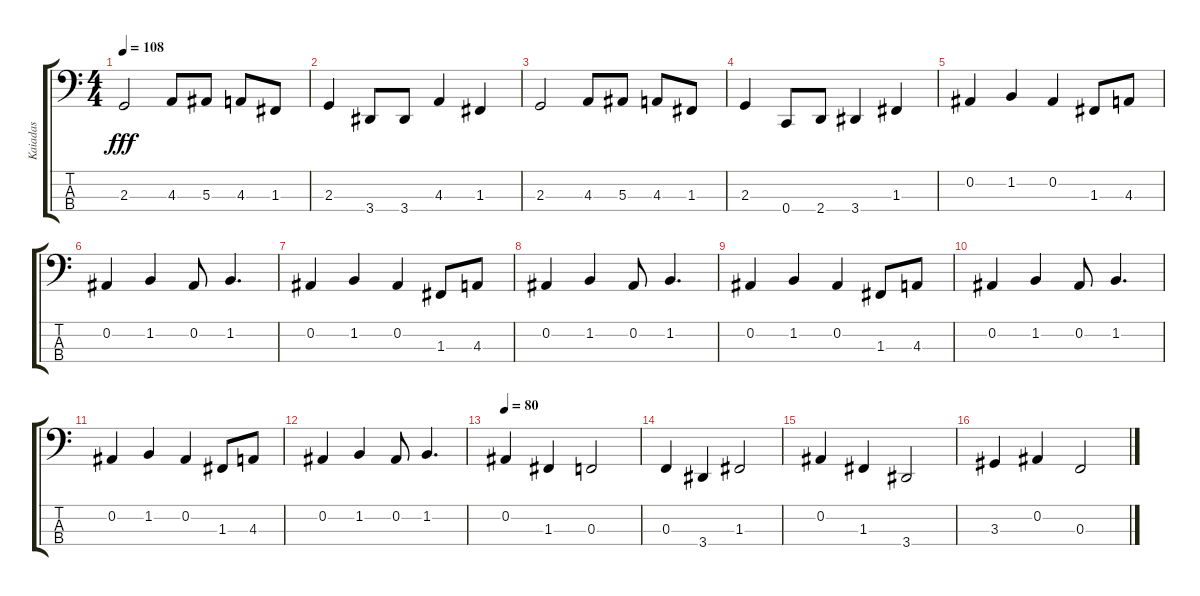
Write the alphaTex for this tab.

\track ("Kaiadas" "Kaiadas") {instrument electricbasspick}
\staff {score tabs}
\tuning (Eb2 Bb1 F1 C1) {hide}
\ts (4 4)
\tempo 108
\clef f4
\ks c
2.3.2{dy fff} 4.3.8 5.3.8 4.3.8 1.3.8 |
2.3.4 3.4.8 3.4.8 4.3.4 1.3.4 |
2.3.2 4.3.8 5.3.8 4.3.8 1.3.8 |
2.3.4 0.4.8 2.4.8 3.4.4 1.3.4 |
0.2.4 1.2.4 0.2.4 1.3.8 4.3.8 |
0.2.4 1.2.4 0.2.8 1.2.4{d} |
0.2.4 1.2.4 0.2.4 1.3.8 4.3.8 |
0.2.4 1.2.4 0.2.8 1.2.4{d} |
0.2.4 1.2.4 0.2.4 1.3.8 4.3.8 |
0.2.4 1.2.4 0.2.8 1.2.4{d} |
0.2.4 1.2.4 0.2.4 1.3.8 4.3.8 |
0.2.4 1.2.4 0.2.8 1.2.4{d} |
\tempo 80
0.2.4 1.3.4 0.3.2 |
0.3.4 3.4.4 1.3.2 |
0.2.4 1.3.4 3.4.2 |
3.3.4 0.2.4 0.3.2
